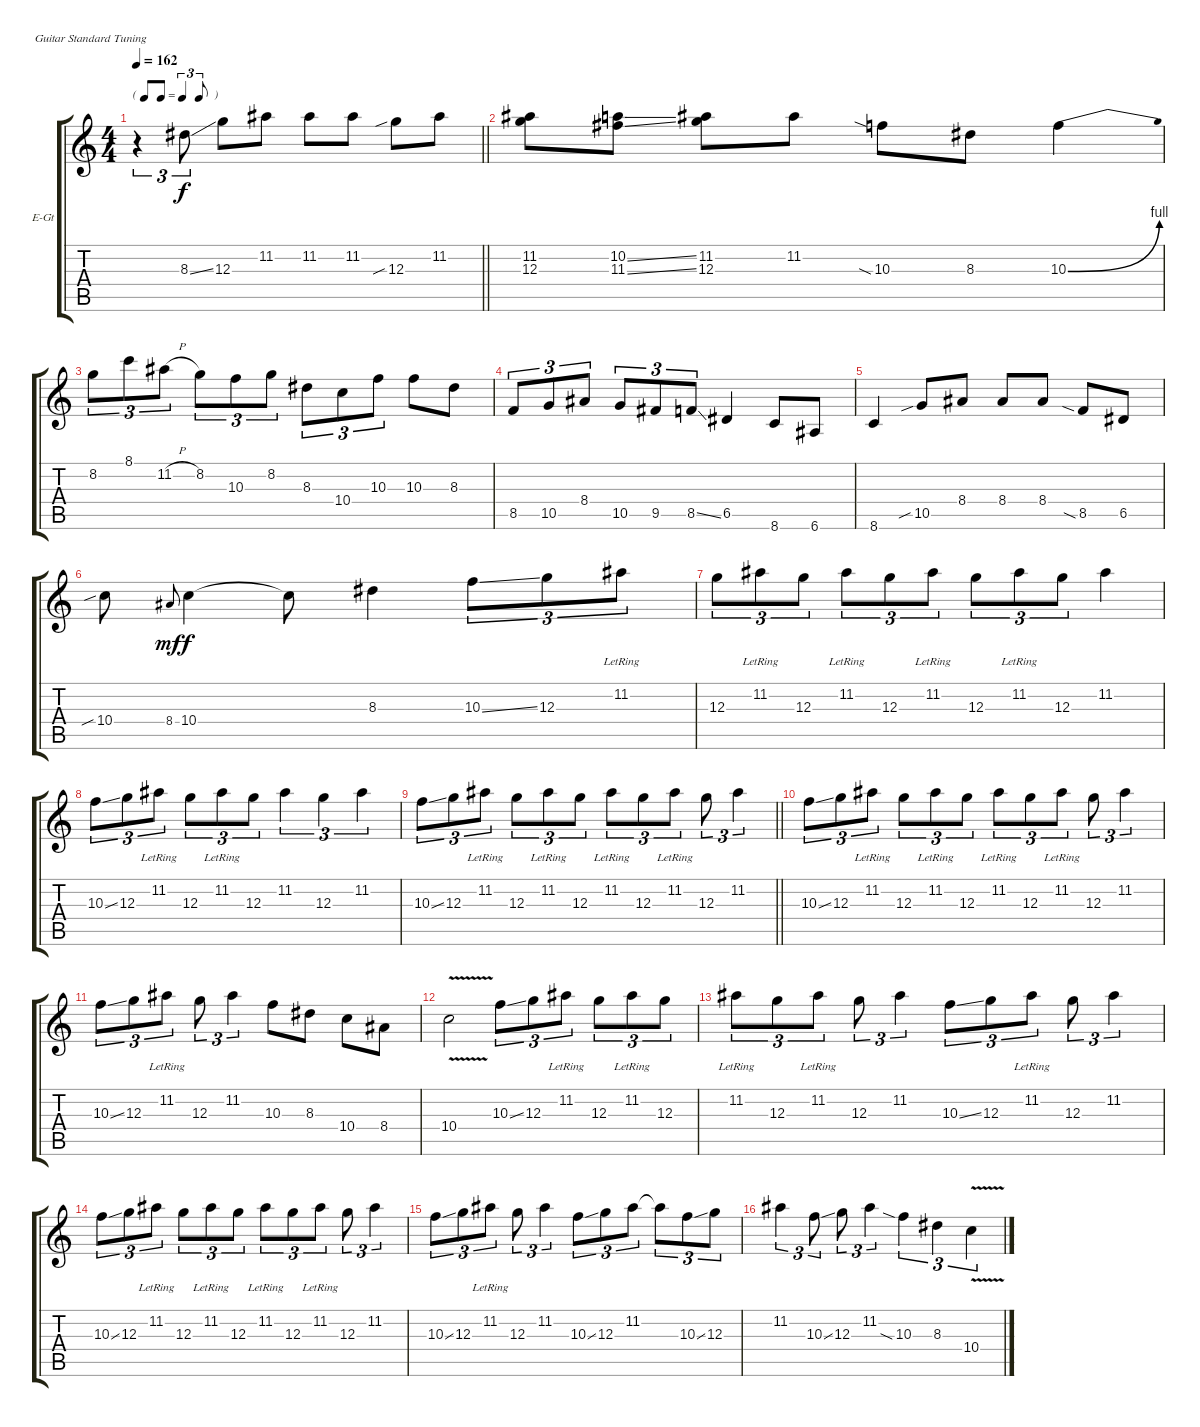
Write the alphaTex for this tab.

\bracketExtendMode groupsimilarinstruments
\firstSystemTrackNameOrientation horizontal
\otherSystemsTrackNameOrientation horizontal
\track ("Solo Guitar" "E-Gt") {instrument overdrivenguitar}
\staff {score tabs}
\tuning (E4 B3 G3 D3 A2 E2)
\ts (4 4)
\tf triplet8th
\tempo 162
\clef g2
\barLineRight lightlight
\ks c
r.4{tu (3 2) dy f} 8.3{ss}.8{tu (3 2)} 12.3.8 11.2.8 11.2.8 11.2.8 12.3{sib}.8 11.2.8 |
(11.2 12.3).8 (10.2{ss} 11.3{ss}).8 (11.2 12.3).8 11.2.8 10.3{sia}.8 8.3.8 10.3{be (bend 0 0 60 4)}.4 |
8.2.8{tu (3 2)} 8.1.8{tu (3 2)} 11.2{h}.8{tu (3 2)} 8.2.8{tu (3 2)} 10.3.8{tu (3 2)} 8.2.8{tu (3 2)} 8.3.8{tu (3 2)} 10.4.8{tu (3 2)} 10.3.8{tu (3 2)} 10.3.8 8.3.8 |
8.5.8{tu (3 2)} 10.5.8{tu (3 2)} 8.4.8{tu (3 2)} 10.5.8{tu (3 2)} 9.5.8{tu (3 2)} 8.5{ss}.8{tu (3 2)} 6.5.4 8.6.8 6.6.8 |
8.6.4 10.5{sib}.8 8.4.8 8.4.8 8.4.8 8.5{sia}.8 6.5.8 |
10.4{sib}.8 8.4.8{gr onbeat dy mf} 10.4.4{dy f} 10.4{t}.8 8.3.4 10.3{ss}.8{tu (3 2)} 12.3.8{tu (3 2)} 11.2{lr}.8{tu (3 2)} |
12.3.8{tu (3 2)} 11.2{lr}.8{tu (3 2)} 12.3.8{tu (3 2)} 11.2{lr}.8{tu (3 2)} 12.3.8{tu (3 2)} 11.2{lr}.8{tu (3 2)} 12.3.8{tu (3 2)} 11.2{lr}.8{tu (3 2)} 12.3.8{tu (3 2)} 11.2.4 |
10.3{ss}.8{tu (3 2)} 12.3.8{tu (3 2)} 11.2{lr}.8{tu (3 2)} 12.3.8{tu (3 2)} 11.2{lr}.8{tu (3 2)} 12.3.8{tu (3 2)} 11.2.4{tu (3 2)} 12.3.4{tu (3 2)} 11.2.4{tu (3 2)} |
\barLineRight lightlight
10.3{ss}.8{tu (3 2)} 12.3.8{tu (3 2)} 11.2{lr}.8{tu (3 2)} 12.3.8{tu (3 2)} 11.2{lr}.8{tu (3 2)} 12.3.8{tu (3 2)} 11.2{lr}.8{tu (3 2)} 12.3.8{tu (3 2)} 11.2{lr}.8{tu (3 2)} 12.3.8{tu (3 2)} 11.2.4{tu (3 2)} |
10.3{ss}.8{tu (3 2)} 12.3.8{tu (3 2)} 11.2{lr}.8{tu (3 2)} 12.3.8{tu (3 2)} 11.2{lr}.8{tu (3 2)} 12.3.8{tu (3 2)} 11.2{lr}.8{tu (3 2)} 12.3.8{tu (3 2)} 11.2{lr}.8{tu (3 2)} 12.3.8{tu (3 2)} 11.2.4{tu (3 2)} |
10.3{ss}.8{tu (3 2)} 12.3.8{tu (3 2)} 11.2{lr}.8{tu (3 2)} 12.3.8{tu (3 2)} 11.2.4{tu (3 2)} 10.3.8 8.3.8 10.4.8 8.4.8 |
10.4{v}.2 10.3{ss}.8{tu (3 2)} 12.3.8{tu (3 2)} 11.2{lr}.8{tu (3 2)} 12.3.8{tu (3 2)} 11.2{lr}.8{tu (3 2)} 12.3.8{tu (3 2)} |
11.2{lr}.8{tu (3 2)} 12.3.8{tu (3 2)} 11.2{lr}.8{tu (3 2)} 12.3.8{tu (3 2)} 11.2.4{tu (3 2)} 10.3{ss}.8{tu (3 2)} 12.3.8{tu (3 2)} 11.2{lr}.8{tu (3 2)} 12.3.8{tu (3 2)} 11.2.4{tu (3 2)} |
10.3{ss}.8{tu (3 2)} 12.3.8{tu (3 2)} 11.2{lr}.8{tu (3 2)} 12.3.8{tu (3 2)} 11.2{lr}.8{tu (3 2)} 12.3.8{tu (3 2)} 11.2{lr}.8{tu (3 2)} 12.3.8{tu (3 2)} 11.2{lr}.8{tu (3 2)} 12.3.8{tu (3 2)} 11.2.4{tu (3 2)} |
10.3{ss}.8{tu (3 2)} 12.3.8{tu (3 2)} 11.2{lr}.8{tu (3 2)} 12.3.8{tu (3 2)} 11.2.4{tu (3 2)} 10.3{ss}.8{tu (3 2)} 12.3.8{tu (3 2)} 11.2.8{tu (3 2)} 11.2{t}.8{tu (3 2)} 10.3{ss}.8{tu (3 2)} 12.3.8{tu (3 2)} |
11.2.4{tu (3 2)} 10.3{ss}.8{tu (3 2)} 12.3.8{tu (3 2)} 11.2.4{tu (3 2)} 10.3{sia}.4{tu (3 2)} 8.3.4{tu (3 2)} 10.4{v}.4{tu (3 2)}
